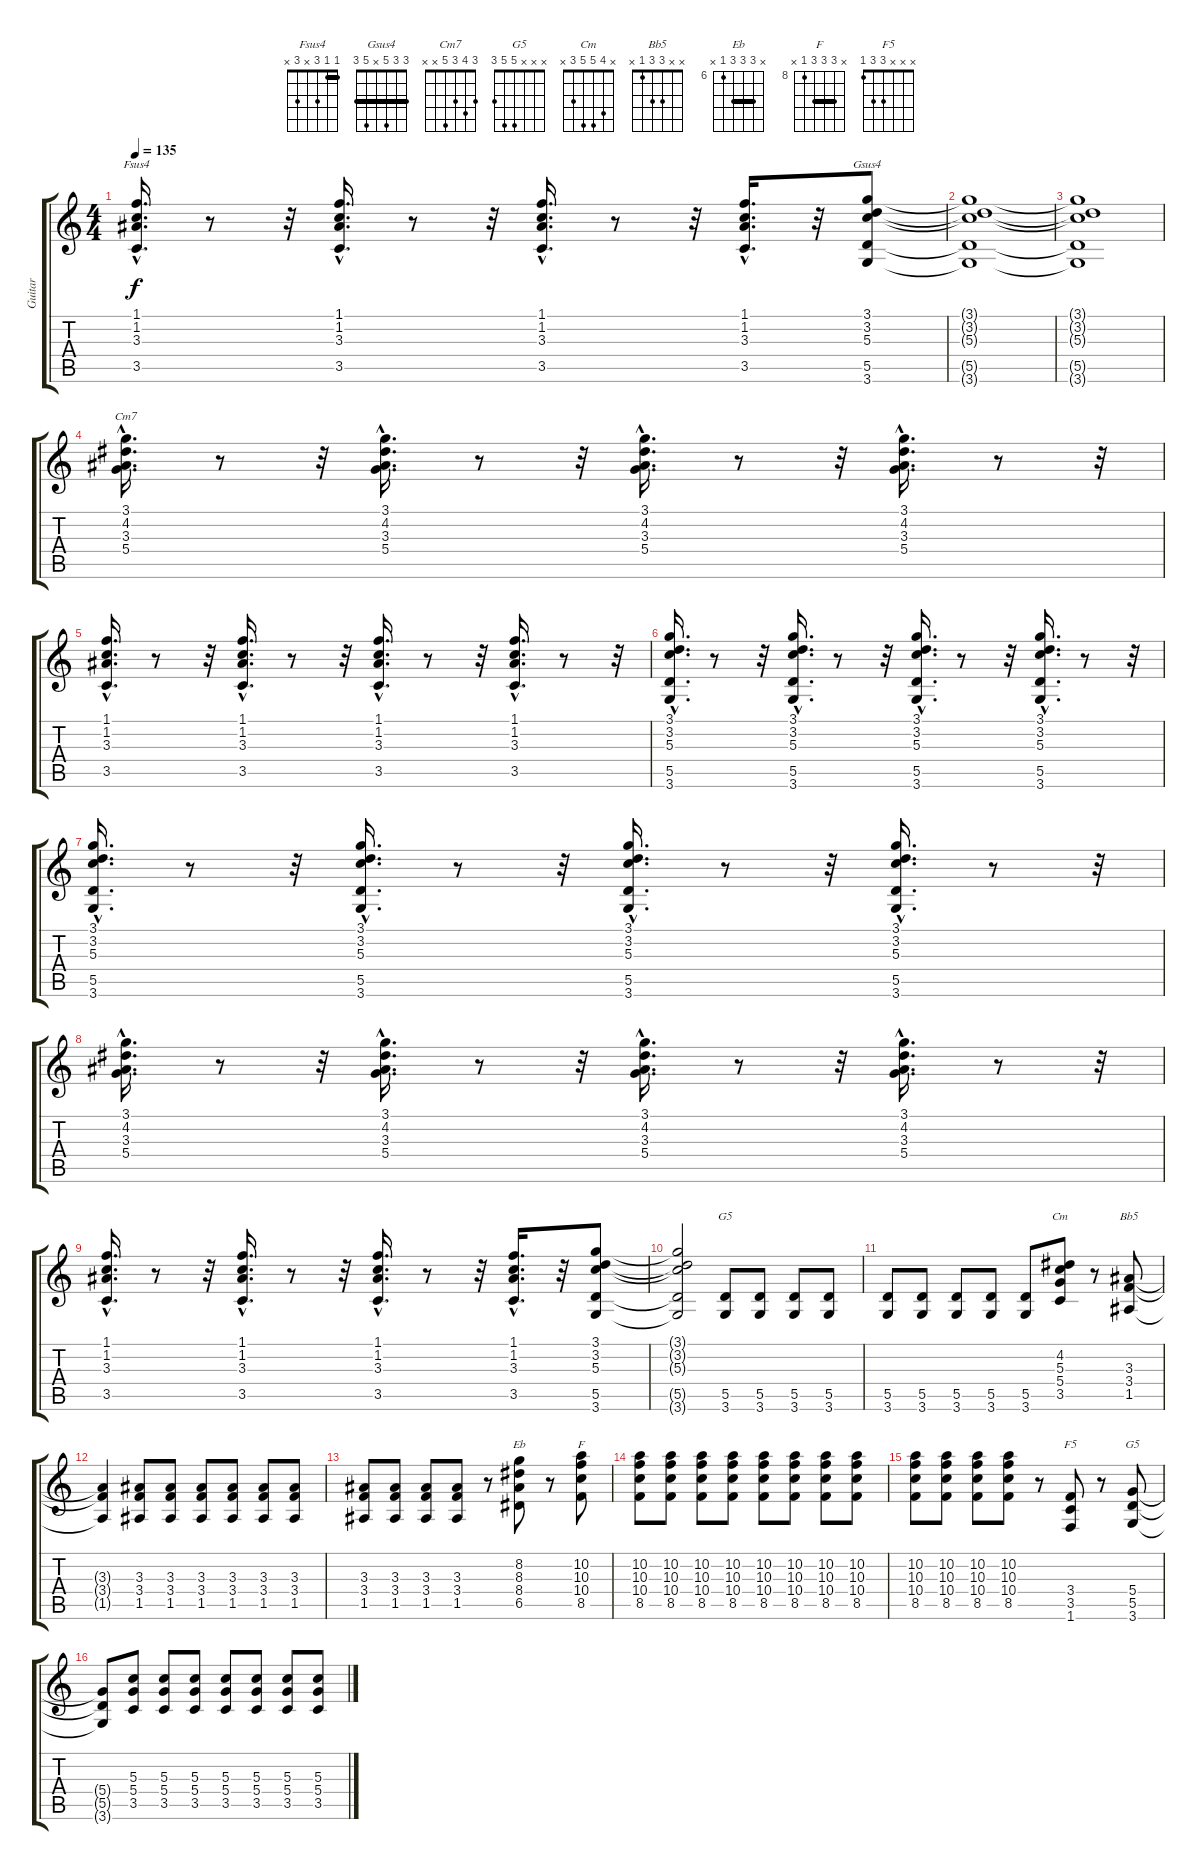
\track ("Guitar" "Guitar") {instrument overdrivenguitar}
\staff {score tabs}
\tuning (E4 B3 G3 D3 A2 E2) {hide}
\chord ("Fsus4" 1 1 3 x 3 x) {barre 1}
\chord ("Gsus4" 3 3 5 x 5 3) {barre 3}
\chord ("Cm7" 3 4 3 5 x x)
\chord ("G5" x x x x 5 3)
\chord ("Cm" x 4 5 5 3 x)
\chord ("Bb5" x x 3 3 1 x)
\chord ("Eb" x 8 8 8 6 x) {firstfret 6 barre 8}
\chord ("F" x 10 10 10 8 x) {firstfret 8 barre 10}
\chord ("F5" x x x 3 3 1)
\chord ("G5" x x x 5 5 3)
\ts (4 4)
\tempo 135
\clef g2
\ks c
(1.1{hac} 1.2{hac} 3.3{hac} 3.5{hac}).16{d ch "Fsus4" dy f} r.8 r.32 (1.1{hac} 1.2{hac} 3.3{hac} 3.5{hac}).16{d} r.8 r.32 (1.1{hac} 1.2{hac} 3.3{hac} 3.5{hac}).16{d} r.8 r.32 (1.1{hac} 1.2{hac} 3.3{hac} 3.5{hac}).16{d} r.32 (3.1 3.2 5.3 5.5 3.6).8{ch "Gsus4"} |
(3.1{t} 3.2{t} 5.3{t} 5.5{t} 3.6{t}).1 |
(3.1{t} 3.2{t} 5.3{t} 5.5{t} 3.6{t}).1 |
(3.1{hac} 4.2{hac} 3.3{hac} 5.4{hac}).16{d ch "Cm7"} r.8 r.32 (3.1{hac} 4.2{hac} 3.3{hac} 5.4{hac}).16{d} r.8 r.32 (3.1{hac} 4.2{hac} 3.3{hac} 5.4{hac}).16{d} r.8 r.32 (3.1{hac} 4.2{hac} 3.3{hac} 5.4{hac}).16{d} r.8 r.32 |
(1.1{hac} 1.2{hac} 3.3{hac} 3.5{hac}).16{d} r.8 r.32 (1.1{hac} 1.2{hac} 3.3{hac} 3.5{hac}).16{d} r.8 r.32 (1.1{hac} 1.2{hac} 3.3{hac} 3.5{hac}).16{d} r.8 r.32 (1.1{hac} 1.2{hac} 3.3{hac} 3.5{hac}).16{d} r.8 r.32 |
(3.1{hac} 3.2{hac} 5.3{hac} 5.5{hac} 3.6{hac}).16{d} r.8 r.32 (3.1{hac} 3.2{hac} 5.3{hac} 5.5{hac} 3.6{hac}).16{d} r.8 r.32 (3.1{hac} 3.2{hac} 5.3{hac} 5.5{hac} 3.6{hac}).16{d} r.8 r.32 (3.1{hac} 3.2{hac} 5.3{hac} 5.5{hac} 3.6{hac}).16{d} r.8 r.32 |
(3.1{hac} 3.2{hac} 5.3{hac} 5.5{hac} 3.6{hac}).16{d} r.8 r.32 (3.1{hac} 3.2{hac} 5.3{hac} 5.5{hac} 3.6{hac}).16{d} r.8 r.32 (3.1{hac} 3.2{hac} 5.3{hac} 5.5{hac} 3.6{hac}).16{d} r.8 r.32 (3.1{hac} 3.2{hac} 5.3{hac} 5.5{hac} 3.6{hac}).16{d} r.8 r.32 |
(3.1{hac} 4.2{hac} 3.3{hac} 5.4{hac}).16{d} r.8 r.32 (3.1{hac} 4.2{hac} 3.3{hac} 5.4{hac}).16{d} r.8 r.32 (3.1{hac} 4.2{hac} 3.3{hac} 5.4{hac}).16{d} r.8 r.32 (3.1{hac} 4.2{hac} 3.3{hac} 5.4{hac}).16{d} r.8 r.32 |
(1.1{hac} 1.2{hac} 3.3{hac} 3.5{hac}).16{d} r.8 r.32 (1.1{hac} 1.2{hac} 3.3{hac} 3.5{hac}).16{d} r.8 r.32 (1.1{hac} 1.2{hac} 3.3{hac} 3.5{hac}).16{d} r.8 r.32 (1.1{hac} 1.2{hac} 3.3{hac} 3.5{hac}).16{d} r.32 (3.1 3.2 5.3 5.5 3.6).8 |
(3.1{t} 3.2{t} 5.3{t} 5.5{t} 3.6{t}).2 (5.5 3.6).8{ch "G5"} (5.5 3.6).8 (5.5 3.6).8 (5.5 3.6).8 |
(5.5 3.6).8 (5.5 3.6).8 (5.5 3.6).8 (5.5 3.6).8 (5.5 3.6).8 (4.2 5.3 5.4 3.5).8{ch "Cm"} r.8 (3.3 3.4 1.5).8{ch "Bb5"} |
(3.3{t} 3.4{t} 1.5{t}).4 (3.3 3.4 1.5).8 (3.3 3.4 1.5).8 (3.3 3.4 1.5).8 (3.3 3.4 1.5).8 (3.3 3.4 1.5).8 (3.3 3.4 1.5).8 |
(3.3 3.4 1.5).8 (3.3 3.4 1.5).8 (3.3 3.4 1.5).8 (3.3 3.4 1.5).8 r.8 (8.2 8.3 8.4 6.5).8{ch "Eb"} r.8 (10.2 10.3 10.4 8.5).8{ch "F"} |
(10.2 10.3 10.4 8.5).8 (10.2 10.3 10.4 8.5).8 (10.2 10.3 10.4 8.5).8 (10.2 10.3 10.4 8.5).8 (10.2 10.3 10.4 8.5).8 (10.2 10.3 10.4 8.5).8 (10.2 10.3 10.4 8.5).8 (10.2 10.3 10.4 8.5).8 |
(10.2 10.3 10.4 8.5).8 (10.2 10.3 10.4 8.5).8 (10.2 10.3 10.4 8.5).8 (10.2 10.3 10.4 8.5).8 r.8 (3.4 3.5 1.6).8{ch "F5"} r.8 (5.4 5.5 3.6).8{ch "G5"} |
(5.4{t} 5.5{t} 3.6{t}).8 (5.3 5.4 3.5).8 (5.3 5.4 3.5).8 (5.3 5.4 3.5).8 (5.3 5.4 3.5).8 (5.3 5.4 3.5).8 (5.3 5.4 3.5).8 (5.3 5.4 3.5).8
